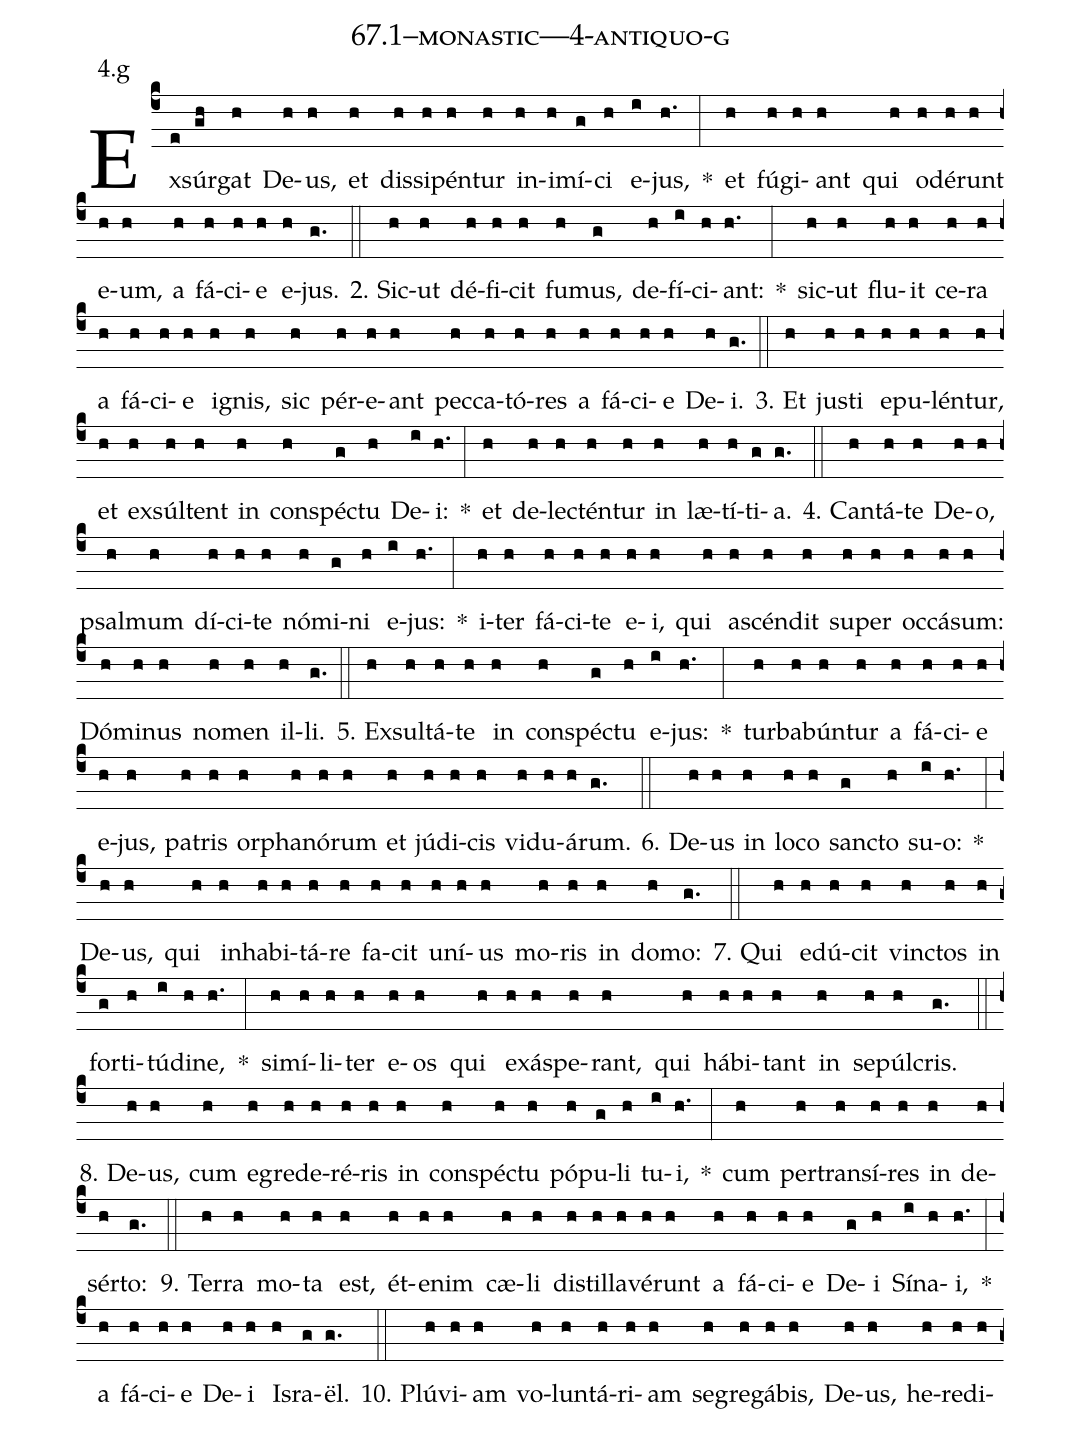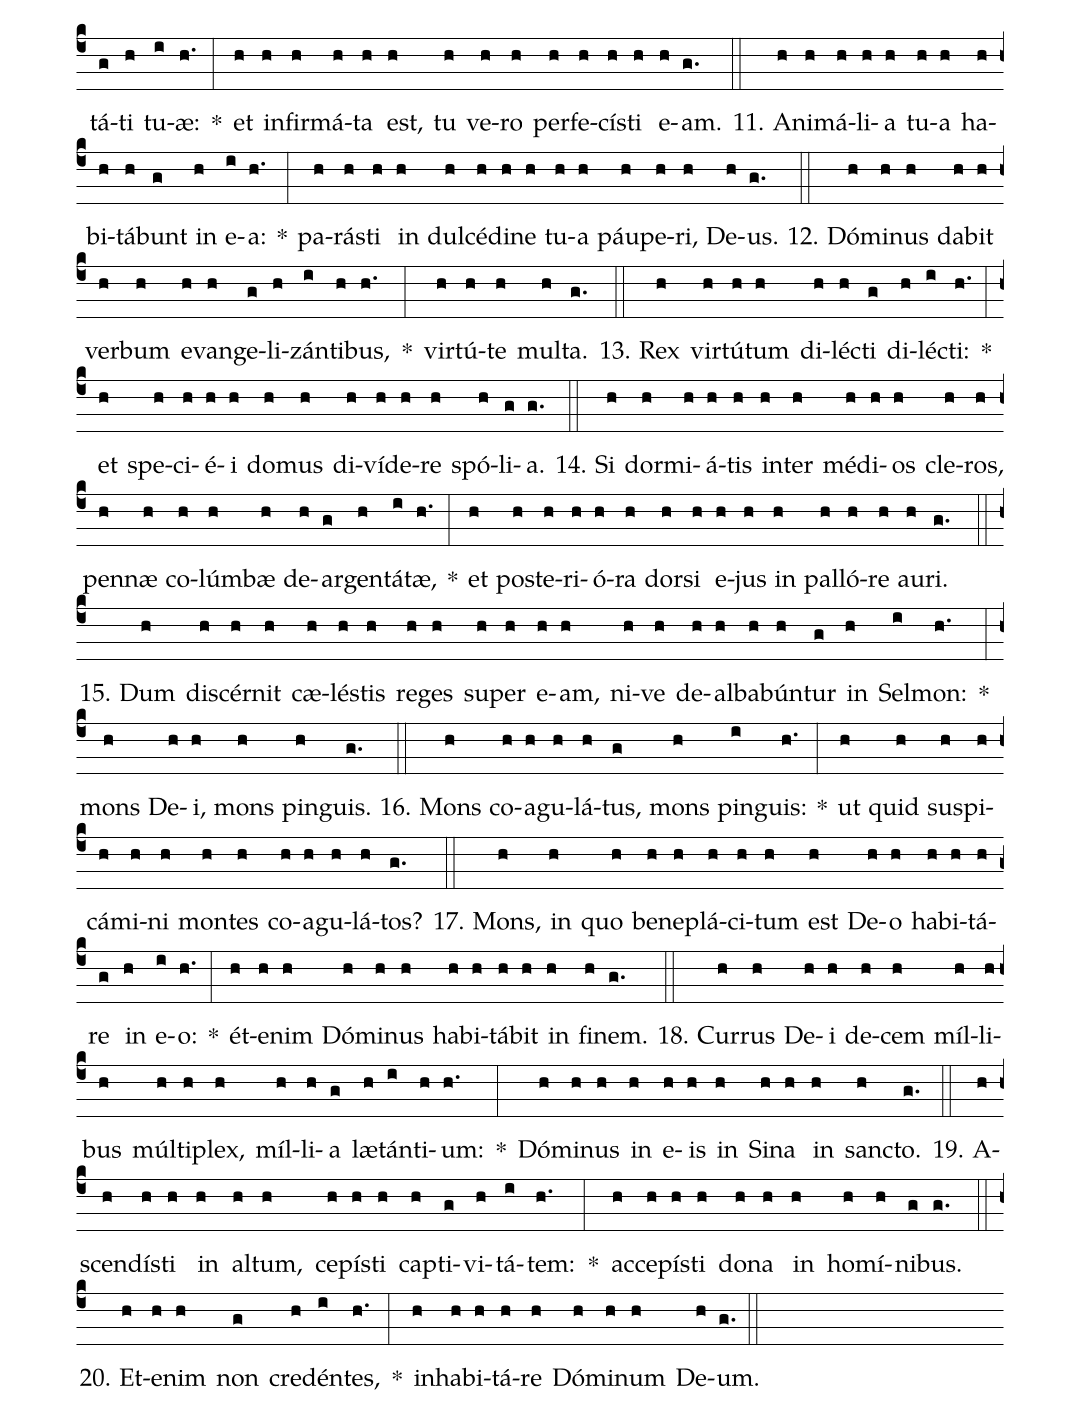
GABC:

name: 67.1--monastic---4-antiquo-g;
annotation: 4.g;
%%
(c4)Ex(e)súr(gh)gat(h) De(h)us,(h) et(h) dis(h)si(h)pén(h)tur(h) in(h)i(h)mí(g)ci(h) e(i)jus,(h.) *(:) et(h) fú(h)gi(h)ant(h) qui(h) o(h)dé(h)runt(h) e(h)um,(h) a(h) fá(h)ci(h)e(h) e(h)jus.(g.) (::)
2. Sic(h)ut(h) dé(h)fi(h)cit(h) fu(h)mus,(g) de(h)fí(i)ci(h)ant:(h.) *(:) sic(h)ut(h) flu(h)it(h) ce(h)ra(h) a(h) fá(h)ci(h)e(h) i(h)gnis,(h) sic(h) pér(h)e(h)ant(h) pec(h)ca(h)tó(h)res(h) a(h) fá(h)ci(h)e(h) De(h)i.(g.) (::)
3. Et(h) jus(h)ti(h) e(h)pu(h)lén(h)tur,(h) et(h) ex(h)súl(h)tent(h) in(h) con(h)spéc(g)tu(h) De(i)i:(h.) *(:) et(h) de(h)lec(h)tén(h)tur(h) in(h) læ(h)tí(h)ti(g)a.(g.) (::)
4. Can(h)tá(h)te(h) De(h)o,(h) psal(h)mum(h) dí(h)ci(h)te(h) nó(h)mi(g)ni(h) e(i)jus:(h.) *(:) i(h)ter(h) fá(h)ci(h)te(h) e(h)i,(h) qui(h) a(h)scén(h)dit(h) su(h)per(h) oc(h)cá(h)sum:(h) Dó(h)mi(h)nus(h) no(h)men(h) il(h)li.(g.) (::)
5. Ex(h)sul(h)tá(h)te(h) in(h) con(h)spéc(g)tu(h) e(i)jus:(h.) *(:) tur(h)ba(h)bún(h)tur(h) a(h) fá(h)ci(h)e(h) e(h)jus,(h) pa(h)tris(h) or(h)pha(h)nó(h)rum(h) et(h) jú(h)di(h)cis(h) vi(h)du(h)á(h)rum.(g.) (::)
6. De(h)us(h) in(h) lo(h)co(h) sanc(g)to(h) su(i)o:(h.) *(:) De(h)us,(h) qui(h) in(h)ha(h)bi(h)tá(h)re(h) fa(h)cit(h) u(h)ní(h)us(h) mo(h)ris(h) in(h) do(h)mo:(g.) (::)
7. Qui(h) e(h)dú(h)cit(h) vinc(h)tos(h) in(h) for(g)ti(h)tú(i)di(h)ne,(h.) *(:) si(h)mí(h)li(h)ter(h) e(h)os(h) qui(h) ex(h)ás(h)pe(h)rant,(h) qui(h) há(h)bi(h)tant(h) in(h) se(h)púl(h)cris.(g.) (::)
8. De(h)us,(h) cum(h) e(h)gre(h)de(h)ré(h)ris(h) in(h) con(h)spéc(h)tu(h) pó(h)pu(g)li(h) tu(i)i,(h.) *(:) cum(h) per(h)trans(h)í(h)res(h) in(h) de(h)sér(h)to:(g.) (::)
9. Ter(h)ra(h) mo(h)ta(h) est,(h) ét(h)e(h)nim(h) cæ(h)li(h) di(h)stil(h)la(h)vé(h)runt(h) a(h) fá(h)ci(h)e(h) De(g)i(h) Sí(i)na(h)i,(h.) *(:) a(h) fá(h)ci(h)e(h) De(h)i(h) Is(h)ra(g)ël.(g.) (::)
10. Plú(h)vi(h)am(h) vo(h)lun(h)tá(h)ri(h)am(h) se(h)gre(h)gá(h)bis,(h) De(h)us,(h) he(h)re(h)di(h)tá(g)ti(h) tu(i)æ:(h.) *(:) et(h) in(h)fir(h)má(h)ta(h) est,(h) tu(h) ve(h)ro(h) per(h)fe(h)cís(h)ti(h) e(h)am.(g.) (::)
11. A(h)ni(h)má(h)li(h)a(h) tu(h)a(h) ha(h)bi(h)tá(h)bunt(g) in(h) e(i)a:(h.) *(:) pa(h)rás(h)ti(h) in(h) dul(h)cé(h)di(h)ne(h) tu(h)a(h) páu(h)pe(h)ri,(h) De(h)us.(g.) (::)
12. Dó(h)mi(h)nus(h) da(h)bit(h) ver(h)bum(h) e(h)van(h)ge(g)li(h)zán(i)ti(h)bus,(h.) *(:) vir(h)tú(h)te(h) mul(h)ta.(g.) (::)
13. Rex(h) vir(h)tú(h)tum(h) di(h)léc(h)ti(g) di(h)léc(i)ti:(h.) *(:) et(h) spe(h)ci(h)é(h)i(h) do(h)mus(h) di(h)ví(h)de(h)re(h) spó(h)li(g)a.(g.) (::)
14. Si(h) dor(h)mi(h)á(h)tis(h) in(h)ter(h) mé(h)di(h)os(h) cle(h)ros,(h) pen(h)næ(h) co(h)lúm(h)bæ(h) de(h)ar(g)gen(h)tá(i)tæ,(h.) *(:) et(h) post(h)e(h)ri(h)ó(h)ra(h) dor(h)si(h) e(h)jus(h) in(h) pal(h)ló(h)re(h) au(h)ri.(g.) (::)
15. Dum(h) di(h)scér(h)nit(h) cæ(h)lés(h)tis(h) re(h)ges(h) su(h)per(h) e(h)am,(h) ni(h)ve(h) de(h)al(h)ba(h)bún(h)tur(g) in(h) Sel(i)mon:(h.) *(:) mons(h) De(h)i,(h) mons(h) pin(h)guis.(g.) (::)
16. Mons(h) co(h)a(h)gu(h)lá(h)tus,(g) mons(h) pin(i)guis:(h.) *(:) ut(h) quid(h) su(h)spi(h)cá(h)mi(h)ni(h) mon(h)tes(h) co(h)a(h)gu(h)lá(h)tos?(g.) (::)
17. Mons,(h) in(h) quo(h) be(h)ne(h)plá(h)ci(h)tum(h) est(h) De(h)o(h) ha(h)bi(h)tá(h)re(g) in(h) e(i)o:(h.) *(:) ét(h)e(h)nim(h) Dó(h)mi(h)nus(h) ha(h)bi(h)tá(h)bit(h) in(h) fi(h)nem.(g.) (::)
18. Cur(h)rus(h) De(h)i(h) de(h)cem(h) míl(h)li(h)bus(h) múl(h)ti(h)plex,(h) míl(h)li(h)a(g) læ(h)tán(i)ti(h)um:(h.) *(:) Dó(h)mi(h)nus(h) in(h) e(h)is(h) in(h) Si(h)na(h) in(h) sanc(h)to.(g.) (::)
19. A(h)scen(h)dís(h)ti(h) in(h) al(h)tum,(h) ce(h)pís(h)ti(h) cap(h)ti(g)vi(h)tá(i)tem:(h.) *(:) ac(h)ce(h)pís(h)ti(h) do(h)na(h) in(h) ho(h)mí(h)ni(g)bus.(g.) (::)
20. Et(h)e(h)nim(h) non(g) cre(h)dén(i)tes,(h.) *(:) in(h)ha(h)bi(h)tá(h)re(h) Dó(h)mi(h)num(h) De(h)um.(g.) (::)
